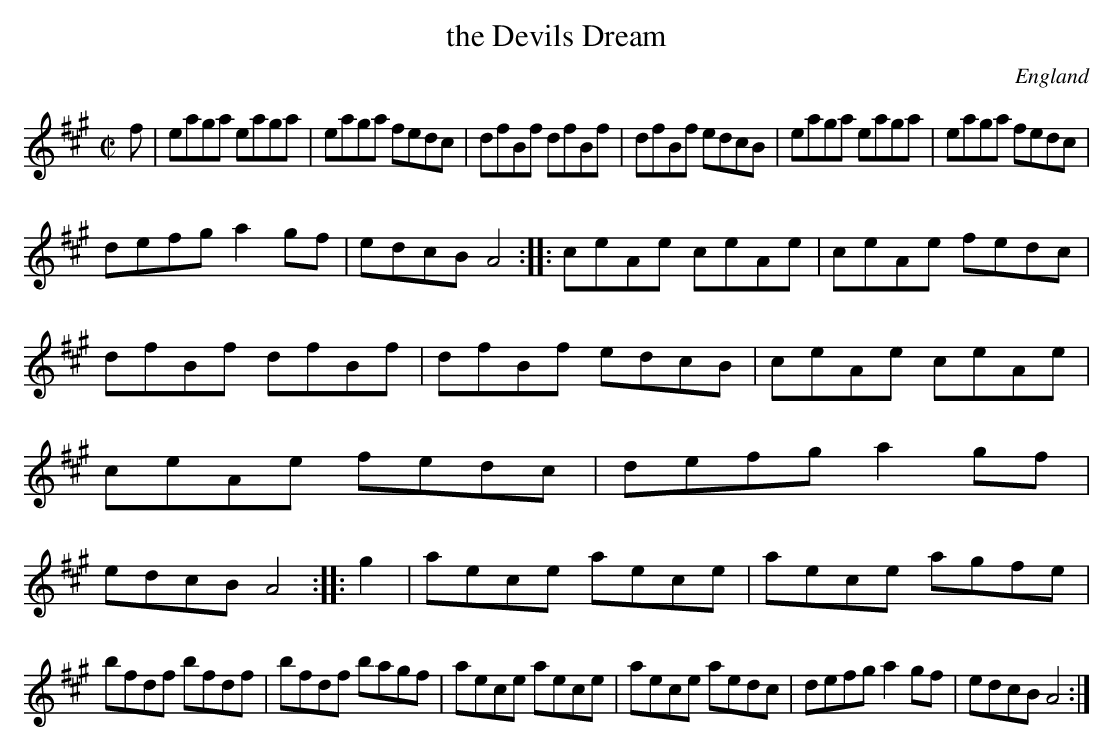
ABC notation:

X:1
T:the Devils Dream
M:C|
O:England
K:A major
f |\
eaga eaga | eaga fedc |   dfBf dfBf | dfBf edcB |\
eaga eaga | eaga fedc | ! defg a2gf | edcB A4   ::\
ceAe ceAe | ceAe fedc |   dfBf dfBf | dfBf edcB |
ceAe ceAe | ceAe fedc |   defg a2gf | edcB A4   ::\
g2 |\
aece aece | aece agfe | ! bfdf bfdf | bfdf bagf |\
aece aece | aece aedc |   defg a2gf | edcB A4   :|
